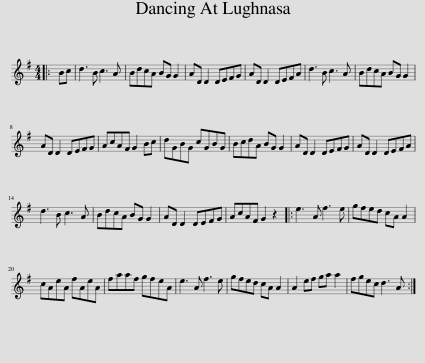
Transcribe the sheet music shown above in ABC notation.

X:1
L:1/8
M:4/4
I:linebreak $
K:G
V:1 treble
V:1
|: Bc | d3 B c3 A | BdcA BG G2 | AD D2 DEFG | AD D2 DEFA | %5
 d3 B c3 A | BdcA BG G2 |$ AD D2 DEFG | AcAF G2 Bc | dGBG cGBG | %10
 BcdA BG G2 | AD D2 DEFG | AD D2 DEFA |$ d3 B c3 A | BdcA BG G2 | %15
 AD D2 DEFG | AcAF G2 z2 |: e3 A f3 e | gfed cA A2 |$ cAeA fAeA | %20
 faaf gfeA | e3 A f3 e | gfed cA A2 | A2 ef ga a2 | fgec d3 A :| %25
